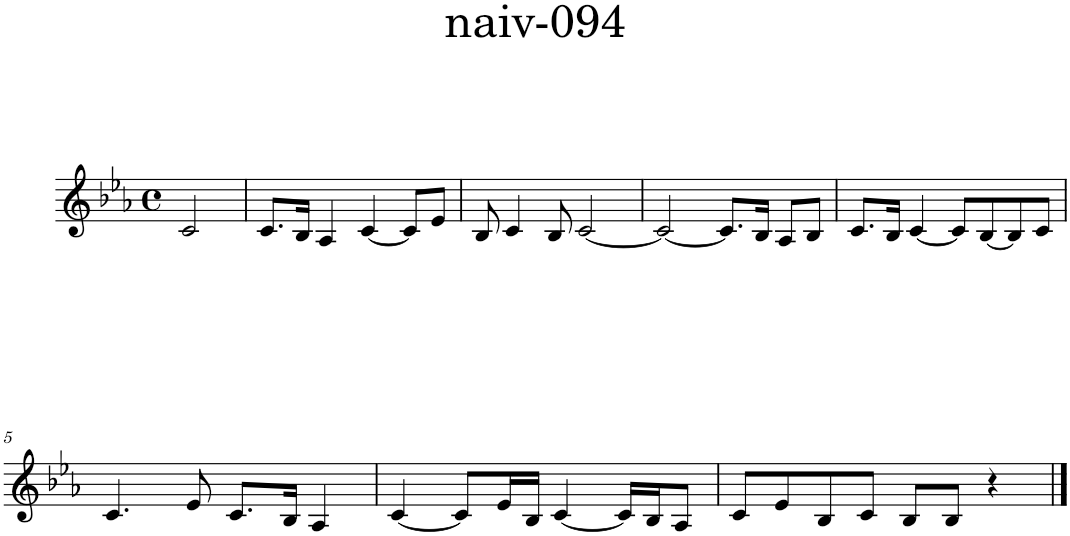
**kern
*part1
*staff1
*I"Piano
*I'Pno.
*clefG2
*k[b-e-a-]
*M4/4
*met(c)
=
2c/
=1
8.c/L
16B-/Jk
4A-/
[4c/
8c/L]
8e-/J
=2
8B-/
4c/
8B-/
[2c/
=3
2c/_
8.c/L]
16B-/Jk
8A-/L
8B-/J
=4
8.c/L
16B-/Jk
[4c/
8c/L]
[8B-/
8B-/]
8c/J
!!LO:LB:g=z
=5
4.c/
8e-/
8.c/L
16B-/Jk
4A-/
=6
[4c/
8c/L]
16e-/L
16B-/JJ
[4c/
16c/LL]
16B-/J
8A-/J
=7
8c/L
8e-/
8B-/
8c/J
8B-/L
8B-/J
4r
==
*-
